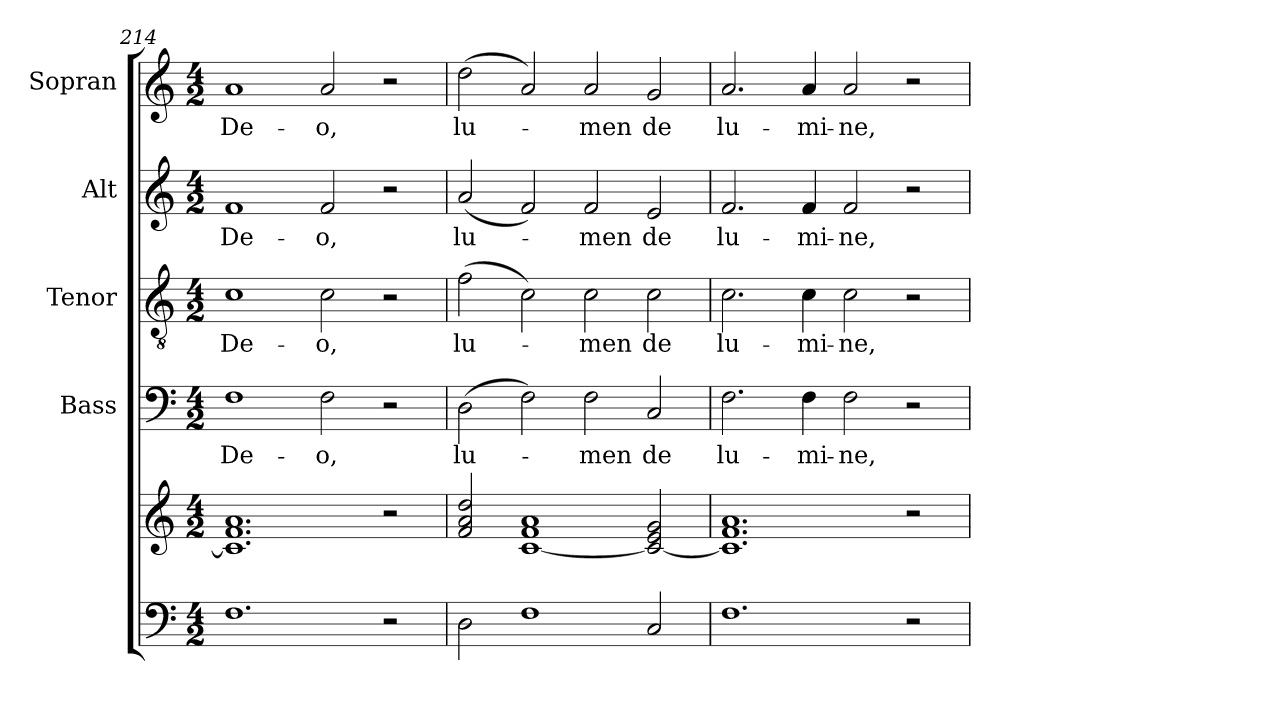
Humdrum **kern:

**kern	**kern	**kern	**text	**kern	**text	**kern	**text	**kern	**text
*part5	*part5	*part4	*part4	*part3	*part3	*part2	*part2	*part1	*part1
*staff6	*staff5	*staff4	*staff4	*staff3	*staff3	*staff2	*staff2	*staff1	*staff1
*	*	*I"Bass	*	*I"Tenor	*	*I"Alt	*	*I"Sopran	*
*	*	*I'B.	*	*I'T.	*	*I'A.	*	*I'S.	*
!!LO:LB:g=z
*clefF4	*clefG2	*clefF4	*	*clefGv2	*	*clefG2	*	*clefG2	*
*k[]	*k[]	*k[]	*	*k[]	*	*k[]	*	*k[]	*
*C:	*C:	*C:	*	*C:	*	*C:	*	*C:	*
*M4/2	*M4/2	*M4/2	*	*M4/2	*	*M4/2	*	*M4/2	*
=214	=214	=214	=214	=214	=214	=214	=214	=214	=214
!	!	!	!LO:LY:b	!	!LO:LY:b	!	!LO:LY:b	!	!LO:LY:b
1.F	1.c] 1.f 1.a	1F	De-	1c	De-	1f	De-	1a	De-
!	!	!	!LO:LY:b	!	!LO:LY:b	!	!LO:LY:b	!	!LO:LY:b
.	.	2F\	-o,	2c\	-o,	2f/	-o,	2a/	-o,
2r	2r	2r	.	2r	.	2r	.	2r	.
=215	=215	=215	=215	=215	=215	=215	=215	=215	=215
!	!	!	!LO:LY:b	!	!LO:LY:b	!	!LO:LY:b	!	!LO:LY:b
2D\	2f/ 2a/ 2dd/	(>2D\	lu-	(>2f\	lu-	(<2a/	lu-	(>2dd\	lu-
1F	[1c 1f 1a	2F\)	.	2c\)	.	2f/)	.	2a/)	.
!	!	!	!LO:LY:b	!	!LO:LY:b	!	!LO:LY:b	!	!LO:LY:b
.	.	2F\	-men	2c\	-men	2f/	-men	2a/	-men
!	!	!	!LO:LY:b	!	!LO:LY:b	!	!LO:LY:b	!	!LO:LY:b
2C/	2c/_ 2e/ 2g/	2C/	de	2c\	de	2e/	de	2g/	de
=216	=216	=216	=216	=216	=216	=216	=216	=216	=216
!	!	!	!LO:LY:b	!	!LO:LY:b	!	!LO:LY:b	!	!LO:LY:b
1.F	1.c] 1.f 1.a	2.F\	lu-	2.c\	lu-	2.f/	lu-	2.a/	lu-
!	!	!	!LO:LY:b	!	!LO:LY:b	!	!LO:LY:b	!	!LO:LY:b
.	.	4F\	-mi-	4c\	-mi-	4f/	-mi-	4a/	-mi-
!	!	!	!LO:LY:b	!	!LO:LY:b	!	!LO:LY:b	!	!LO:LY:b
.	.	2F\	-ne,	2c\	-ne,	2f/	-ne,	2a/	-ne,
2r	2r	2r	.	2r	.	2r	.	2r	.
=	=	=	=	=	=	=	=	=	=
*-	*-	*-	*-	*-	*-	*-	*-	*-	*-
